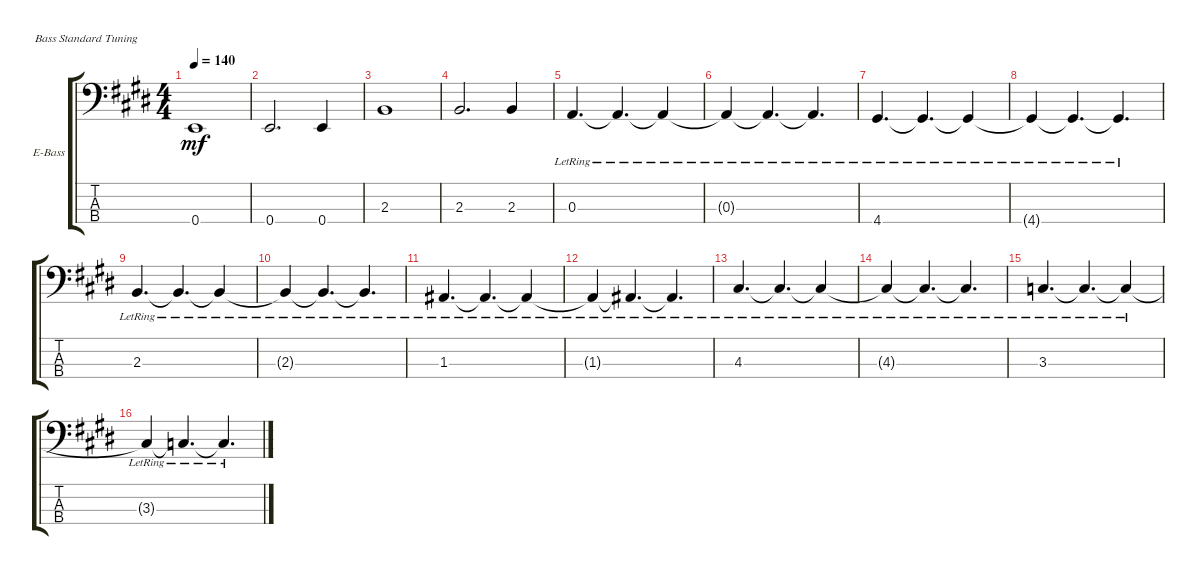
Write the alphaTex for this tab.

\defaultSystemsLayout 4
\bracketExtendMode groupsimilarinstruments
\firstSystemTrackNameOrientation horizontal
\otherSystemsTrackNameOrientation horizontal
\track ("Electric Bass" "E-Bass") {instrument electricbassfinger}
\staff {score tabs}
\tuning (G2 D2 A1 E1)
\ts (4 4)
\tempo 140
\clef f4
\scale
0.333333
\ks e
0.4.1{dy mf} |
\scale
0.333333 0.4.2{d} 0.4.4 |
\scale
0.333333 2.3.1 |
2.3.2{d} 2.3.4 |
0.3{lr}.4{d} 0.3{lr t}.4{d} 0.3{lr t}.4 |
0.3{lr t}.4 0.3{lr t}.4{d} 0.3{lr t}.4{d} |
4.4{lr}.4{d} 4.4{lr t}.4{d} 4.4{lr t}.4 |
4.4{lr t}.4 4.4{lr t}.4{d} 4.4{lr t}.4{d} |
2.3{lr}.4{d} 2.3{lr t}.4{d} 2.3{lr t}.4 |
2.3{lr t}.4 2.3{lr t}.4{d} 2.3{lr t}.4{d} |
1.3{lr}.4{d} 1.3{lr t}.4{d} 1.3{lr t}.4 |
1.3{lr t}.4 1.3{lr t}.4{d} 1.3{lr t}.4{d} |
4.3{lr}.4{d} 4.3{lr t}.4{d} 4.3{lr t}.4 |
4.3{lr t}.4 4.3{lr t}.4{d} 4.3{lr t}.4{d} |
3.3{lr}.4{d} 3.3{lr t}.4{d} 3.3{lr t}.4 |
3.3{lr t}.4 3.3{lr t}.4{d} 3.3{lr t}.4{d}
